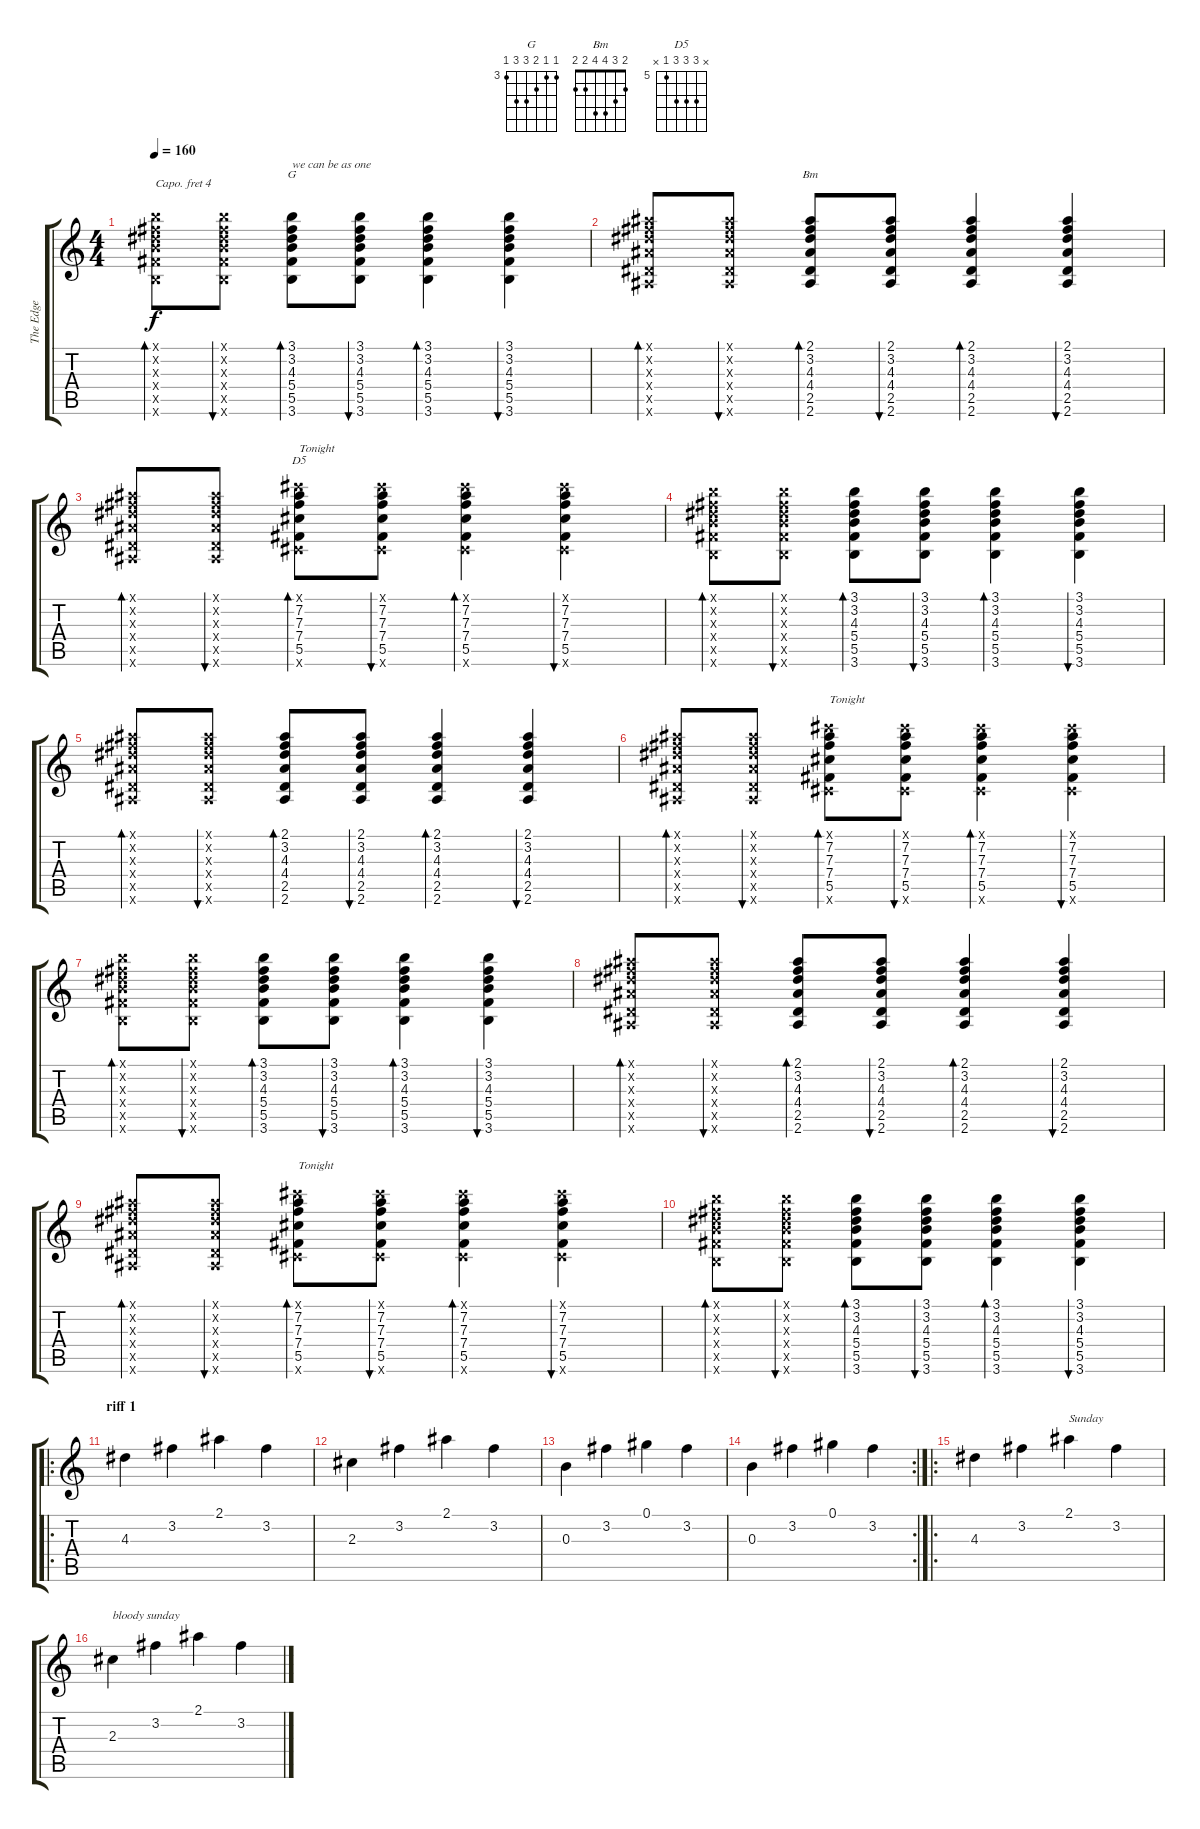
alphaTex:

\track ("The Edge" "The Edge") {instrument acousticguitarnylon}
\staff {score tabs}
\capo 4
\tuning (E4 B3 G3 D3 A2 E2) {hide}
\chord ("G" 3 3 4 5 5 3) {firstfret 3}
\chord ("Bm" 2 3 4 4 2 2)
\chord ("D5" x 7 7 7 5 x) {firstfret 5}
\ts (4 4)
\tempo 160
\clef g2
\ks c
(3.1{x} 3.2{x} 4.3{x} 5.4{x} 5.5{x} 3.6{x}).8{bd 60 dy f} (3.1{x} 3.2{x} 4.3{x} 5.4{x} 5.5{x} 3.6{x}).8{bu 60} (3.1 3.2 4.3 5.4 5.5 3.6).8{bd 60 ch "G" txt "we can be as one"} (3.1 3.2 4.3 5.4 5.5 3.6).8{bu 60} (3.1 3.2 4.3 5.4 5.5 3.6).4{bd 60} (3.1 3.2 4.3 5.4 5.5 3.6).4{bu 60} |
(2.1{x} 3.2{x} 4.3{x} 4.4{x} 2.5{x} 2.6{x}).8{bd 60} (2.1{x} 3.2{x} 4.3{x} 4.4{x} 2.5{x} 2.6{x}).8{bu 60} (2.1 3.2 4.3 4.4 2.5 2.6).8{bd 60 ch "Bm"} (2.1 3.2 4.3 4.4 2.5 2.6).8{bu 60} (2.1 3.2 4.3 4.4 2.5 2.6).4{bd 60} (2.1 3.2 4.3 4.4 2.5 2.6).4{bu 60} |
(2.1{x} 3.2{x} 4.3{x} 4.4{x} 2.5{x} 2.6{x}).8{bd 60} (2.1{x} 3.2{x} 4.3{x} 4.4{x} 2.5{x} 2.6{x}).8{bu 60} (5.1{x} 7.2 7.3 7.4 5.5 5.6{x}).8{bd 60 ch "D5" txt "Tonight"} (5.1{x} 7.2 7.3 7.4 5.5 5.6{x}).8{bu 60} (5.1{x} 7.2 7.3 7.4 5.5 5.6{x}).4{bd 60} (5.1{x} 7.2 7.3 7.4 5.5 5.6{x}).4{bu 60} |
(3.1{x} 3.2{x} 4.3{x} 5.4{x} 5.5{x} 3.6{x}).8{bd 60} (3.1{x} 3.2{x} 4.3{x} 5.4{x} 5.5{x} 3.6{x}).8{bu 60} (3.1 3.2 4.3 5.4 5.5 3.6).8{bd 60} (3.1 3.2 4.3 5.4 5.5 3.6).8{bu 60} (3.1 3.2 4.3 5.4 5.5 3.6).4{bd 60} (3.1 3.2 4.3 5.4 5.5 3.6).4{bu 60} |
(2.1{x} 3.2{x} 4.3{x} 4.4{x} 2.5{x} 2.6{x}).8{bd 60} (2.1{x} 3.2{x} 4.3{x} 4.4{x} 2.5{x} 2.6{x}).8{bu 60} (2.1 3.2 4.3 4.4 2.5 2.6).8{bd 60} (2.1 3.2 4.3 4.4 2.5 2.6).8{bu 60} (2.1 3.2 4.3 4.4 2.5 2.6).4{bd 60} (2.1 3.2 4.3 4.4 2.5 2.6).4{bu 60} |
(2.1{x} 3.2{x} 4.3{x} 4.4{x} 2.5{x} 2.6{x}).8{bd 60} (2.1{x} 3.2{x} 4.3{x} 4.4{x} 2.5{x} 2.6{x}).8{bu 60} (5.1{x} 7.2 7.3 7.4 5.5 5.6{x}).8{bd 60 txt "Tonight"} (5.1{x} 7.2 7.3 7.4 5.5 5.6{x}).8{bu 60} (5.1{x} 7.2 7.3 7.4 5.5 5.6{x}).4{bd 60} (5.1{x} 7.2 7.3 7.4 5.5 5.6{x}).4{bu 60} |
(3.1{x} 3.2{x} 4.3{x} 5.4{x} 5.5{x} 3.6{x}).8{bd 60} (3.1{x} 3.2{x} 4.3{x} 5.4{x} 5.5{x} 3.6{x}).8{bu 60} (3.1 3.2 4.3 5.4 5.5 3.6).8{bd 60} (3.1 3.2 4.3 5.4 5.5 3.6).8{bu 60} (3.1 3.2 4.3 5.4 5.5 3.6).4{bd 60} (3.1 3.2 4.3 5.4 5.5 3.6).4{bu 60} |
(2.1{x} 3.2{x} 4.3{x} 4.4{x} 2.5{x} 2.6{x}).8{bd 60} (2.1{x} 3.2{x} 4.3{x} 4.4{x} 2.5{x} 2.6{x}).8{bu 60} (2.1 3.2 4.3 4.4 2.5 2.6).8{bd 60} (2.1 3.2 4.3 4.4 2.5 2.6).8{bu 60} (2.1 3.2 4.3 4.4 2.5 2.6).4{bd 60} (2.1 3.2 4.3 4.4 2.5 2.6).4{bu 60} |
(2.1{x} 3.2{x} 4.3{x} 4.4{x} 2.5{x} 2.6{x}).8{bd 60} (2.1{x} 3.2{x} 4.3{x} 4.4{x} 2.5{x} 2.6{x}).8{bu 60} (5.1{x} 7.2 7.3 7.4 5.5 5.6{x}).8{bd 60 txt "Tonight"} (5.1{x} 7.2 7.3 7.4 5.5 5.6{x}).8{bu 60} (5.1{x} 7.2 7.3 7.4 5.5 5.6{x}).4{bd 60} (5.1{x} 7.2 7.3 7.4 5.5 5.6{x}).4{bu 60} |
(3.1{x} 3.2{x} 4.3{x} 5.4{x} 5.5{x} 3.6{x}).8{bd 60} (3.1{x} 3.2{x} 4.3{x} 5.4{x} 5.5{x} 3.6{x}).8{bu 60} (3.1 3.2 4.3 5.4 5.5 3.6).8{bd 60} (3.1 3.2 4.3 5.4 5.5 3.6).8{bu 60} (3.1 3.2 4.3 5.4 5.5 3.6).4{bd 60} (3.1 3.2 4.3 5.4 5.5 3.6).4{bu 60} |
\ro
\section ("" "riff 1")
4.3.4 3.2.4 2.1.4 3.2.4 |
2.3.4 3.2.4 2.1.4 3.2.4 |
0.3.4 3.2.4 0.1.4 3.2.4 |
\rc 2
0.3.4 3.2.4 0.1.4 3.2.4 |
\ro
4.3.4 3.2.4 2.1.4{txt "Sunday"} 3.2.4 |
2.3.4{txt "bloody sunday"} 3.2.4 2.1.4 3.2.4
